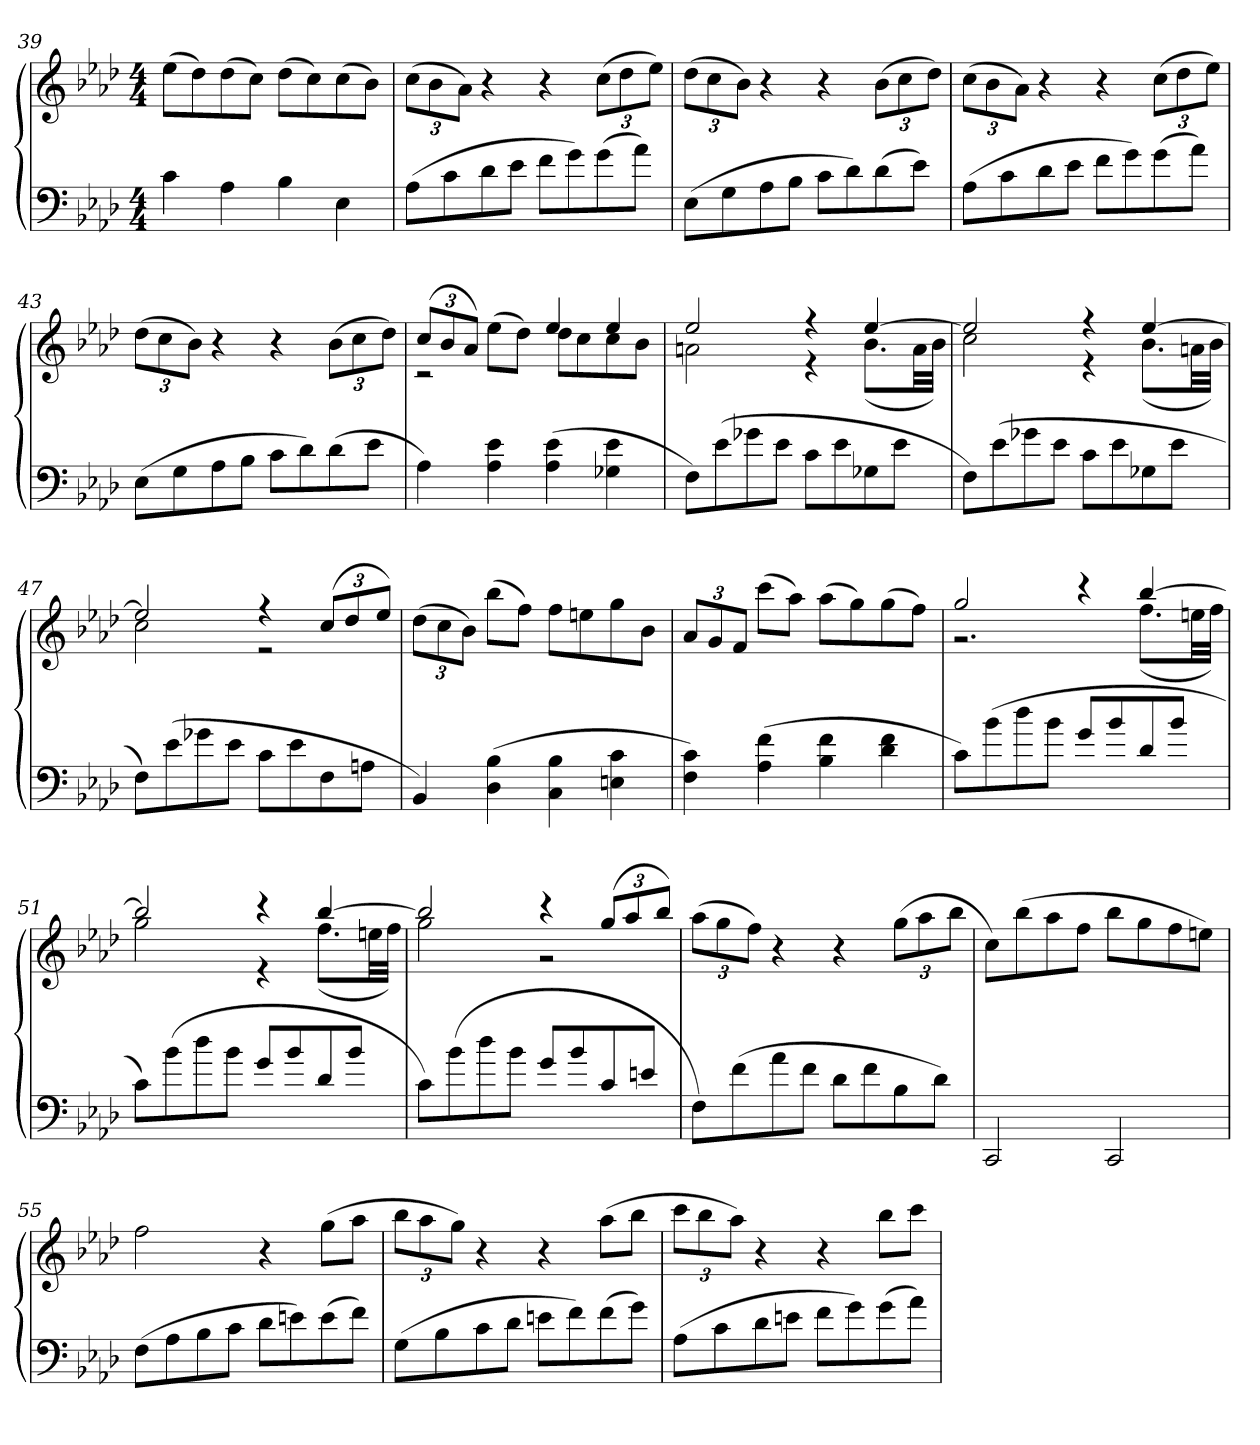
**kern	**kern
*part1	*part1
*staff2	*staff1
*clefF4	*clefG2
*k[b-e-a-d-]	*k[b-e-a-d-]
*M4/4	*M4/4
=39	=39
4c\	(8ee-\L
.	8dd-\)
4A-\	(8dd-\
.	8cc\J)
4B-\	(8dd-\L
.	8cc\)
4E-\	(8cc\
.	8b-\J)
=40	=40
(8A-\L	(12cc\L
.	12b-\
8c\	.
.	12a-\J)
8d-\	4r
8e-\J	.
8f\L	4r
8g\)	.
(8g\	(12cc\L
.	12dd-\
8a-\J)	.
.	12ee-\J)
=41	=41
(8E-\L	(12dd-\L
.	12cc\
8G\	.
.	12b-\J)
8A-\	4r
8B-\J	.
8c\L	4r
8d-\)	.
(8d-\	(12b-\L
.	12cc\
8e-\J)	.
.	12dd-\J)
=42	=42
(8A-\L	(12cc\L
.	12b-\
8c\	.
.	12a-\J)
8d-\	4r
8e-\J	.
8f\L	4r
8g\)	.
(8g\	(12cc\L
.	12dd-\
8a-\J)	.
.	12ee-\J)
=43	=43
(8E-\L	(12dd-\L
.	12cc\
8G\	.
.	12b-\J)
8A-\	4r
8B-\J	.
8c\L	4r
8d-\)	.
(8d-\	(12b-\L
.	12cc\
8e-\J	.
.	12dd-\J)
=44	=44
*	*^
4A-\)	(12cc/L	2r
.	12b-/	.
.	12a-/J)	.
4A-\ 4e-\	(8ee-\L	.
.	8dd-\J)	.
(4A-\ 4e-\	4ee-/	8dd-\L
.	.	8cc\
4G-X\ 4e-\	4ee-/	8cc\
.	.	8b-\J
=45	=45	=45
8F\L)	2ee-/	2an\
(8e-\	.	.
8g-X\	.	.
8e-\J	.	.
8c\L	4r	4r
8e-\	.	.
8G-X\	[4ee-/	(8.b-\L
8e-\J	.	.
.	.	32a\LL
.	.	32b-\JJJ)
=46	=46	=46
8F\L)	2ee-/]	2cc\
(8e-\	.	.
8g-X\	.	.
8e-\J	.	.
8c\L	4r	4r
8e-\	.	.
8G-X\	[4ee-/	(8.b-\L
8e-\J	.	.
.	.	32an\LL
.	.	32b-\JJJ)
=47	=47	=47
8F\L)	2ee-/]	2cc\
(8e-\	.	.
8g-X\	.	.
8e-\J	.	.
8c\L	4r	2r
8e-\	.	.
8F\	(12cc/L	.
.	12dd-/	.
8An\J	.	.
.	12ee-/J)	.
*	*v	*v
=48	=48
4BB-/)	(12dd-\L
.	12cc\
.	12b-\J)
(4D-\ 4B-\	(8bb-\L
.	8ff\J)
4C\ 4B-\	8ff\L
.	8een\
4En\ 4c\	8gg\
.	8b-\J
=49	=49
4F\ 4c\)	12a-/L
.	12g/
.	12f/J
(4A-\ 4f\	(8ccc\L
.	8aa-\J)
4B-\ 4f\	(8aa-\L
.	8gg\)
4d-\ 4f\	(8gg\
.	8ff\J)
=50	=50
*	*^
8c\L)	2gg/	2.r
(8b-\	.	.
8dd-\	.	.
8b-\J	.	.
8g/L	4r	.
8b-/	.	.
8d-/	[4bb-/	(8.ff\L
8b-/J	.	.
.	.	32een\LL
.	.	32ff\JJJ)
=51	=51	=51
8c\L)	2bb-/]	2gg\
(8b-\	.	.
8dd-\	.	.
8b-\J	.	.
8g/L	4r	4r
8b-/	.	.
8d-/	[4bb-/	(8.ff\L
8b-/J	.	.
.	.	32een\LL
.	.	32ff\JJJ)
=52	=52	=52
8c\L)	2bb-/]	2gg\
(8b-\	.	.
8dd-\	.	.
8b-\J	.	.
8g/L	4r	2r
8b-/	.	.
8c/	(12gg/L	.
.	12aa-/	.
8en/J	.	.
.	12bb-/J)	.
*	*v	*v
=53	=53
8F\L)	(12aa-\L
.	12gg\
(8f\	.
.	12ff\J)
8a-\	4r
8f\J	.
8d-\L	4r
8f\	.
8B-\	(12gg\L
.	12aa-\
8d-\J)	.
.	12bb-\J
=54	=54
2CC/	8cc\L)
.	(8bb-\
.	8aa-\
.	8ff\J
2CC/	8bb-\L
.	8gg\
.	8ff\
.	8een\J)
=55	=55
(8F\L	2ff\
8A-\	.
8B-\	.
8c\J	.
8d-\L	4r
8en\)	.
(8e\	(8gg\L
8f\J)	8aa-\J
=56	=56
(8G\L	12bb-\L
.	12aa-\
8B-\	.
.	12gg\J)
8c\	4r
8d-\J	.
8en\L	4r
8f\)	.
(8f\	(8aa-\L
8g\J)	8bb-\J
=57	=57
(8A-\L	12ccc\L
.	12bb-\
8c\	.
.	12aa-\J)
8d-\	4r
8en\J	.
8f\L	4r
8g\)	.
(8g\	8bb-\L
8a-\J)	8ccc\J
=	=
*-	*-
